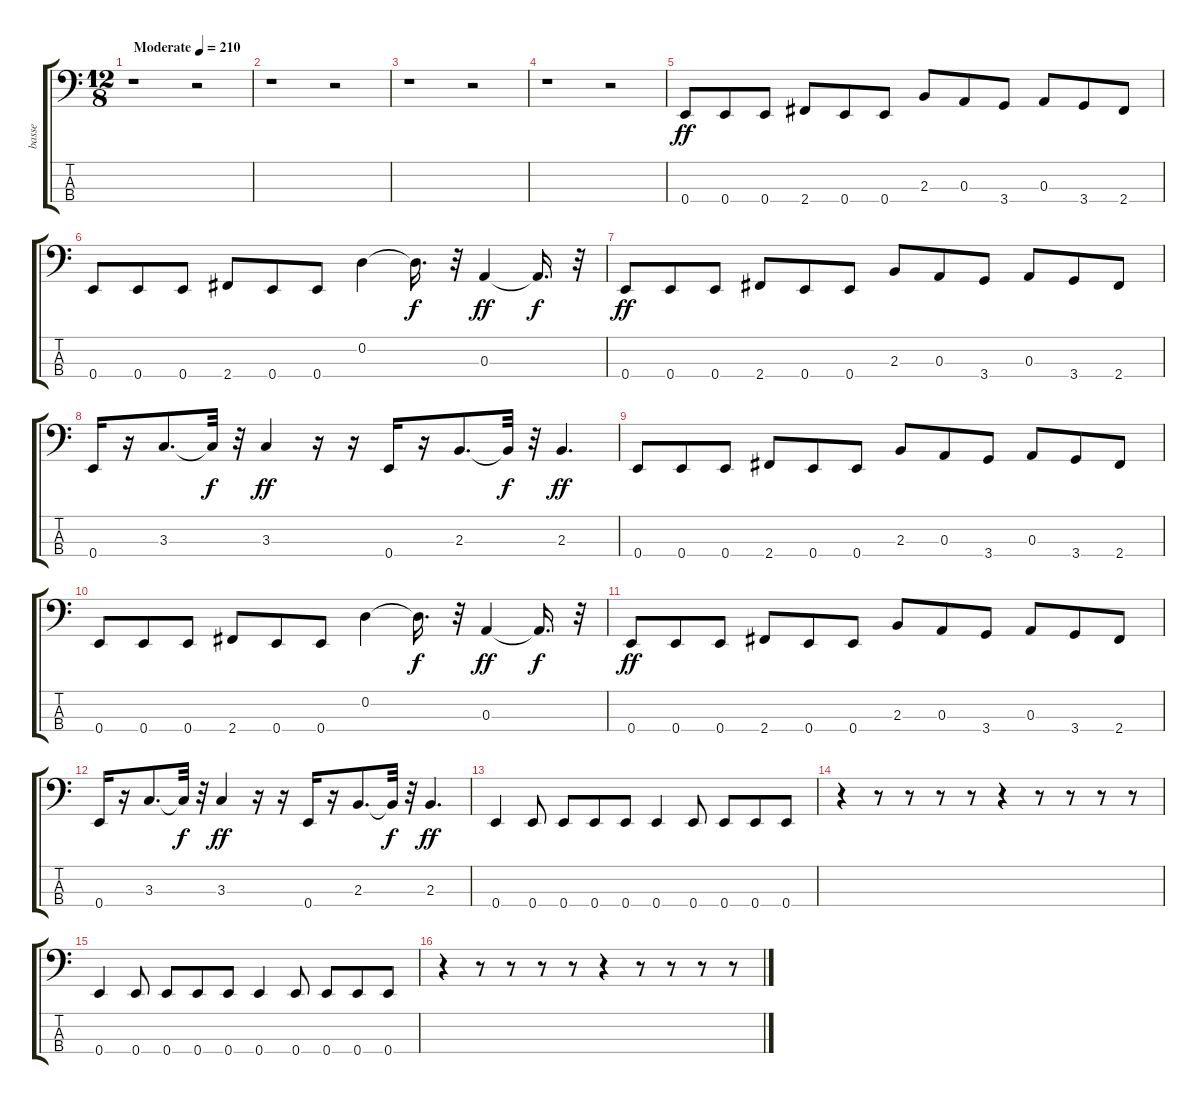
\track ("basse" "basse") {instrument electricbassfinger}
\staff {score tabs}
\tuning (G2 D2 A1 E1) {hide}
\ts (12 8)
\tempo (210 "Moderate")
\clef f4
\ks c
r.1{dy ff instrument electricbassfinger} r.2 |
r.1 r.2 |
r.1 r.2 |
r.1 r.2 |
0.4.8 0.4.8 0.4.8 2.4.8 0.4.8 0.4.8 2.3.8 0.3.8 3.4.8 0.3.8 3.4.8 2.4.8 |
0.4.8 0.4.8 0.4.8 2.4.8 0.4.8 0.4.8 0.2.4 0.2{t}.16{d dy f} r.32 0.3.4{dy ff} 0.3{t}.16{d dy f} r.32 |
0.4.8{dy ff} 0.4.8 0.4.8 2.4.8 0.4.8 0.4.8 2.3.8 0.3.8 3.4.8 0.3.8 3.4.8 2.4.8 |
0.4.16 r.16 3.3.8{d} 3.3{t}.32{dy f} r.32 3.3.4{dy ff} r.16 r.16 0.4.16 r.16 2.3.8{d} 2.3{t}.32{dy f} r.32 2.3.4{d dy ff} |
0.4.8 0.4.8 0.4.8 2.4.8 0.4.8 0.4.8 2.3.8 0.3.8 3.4.8 0.3.8 3.4.8 2.4.8 |
0.4.8 0.4.8 0.4.8 2.4.8 0.4.8 0.4.8 0.2.4 0.2{t}.16{d dy f} r.32 0.3.4{dy ff} 0.3{t}.16{d dy f} r.32 |
0.4.8{dy ff} 0.4.8 0.4.8 2.4.8 0.4.8 0.4.8 2.3.8 0.3.8 3.4.8 0.3.8 3.4.8 2.4.8 |
0.4.16 r.16 3.3.8{d} 3.3{t}.32{dy f} r.32 3.3.4{dy ff} r.16 r.16 0.4.16 r.16 2.3.8{d} 2.3{t}.32{dy f} r.32 2.3.4{d dy ff} |
0.4.4 0.4.8 0.4.8 0.4.8 0.4.8 0.4.4 0.4.8 0.4.8 0.4.8 0.4.8 |
r.4 r.8 r.8 r.8 r.8 r.4 r.8 r.8 r.8 r.8 |
0.4.4 0.4.8 0.4.8 0.4.8 0.4.8 0.4.4 0.4.8 0.4.8 0.4.8 0.4.8 |
r.4 r.8 r.8 r.8 r.8 r.4 r.8 r.8 r.8 r.8
